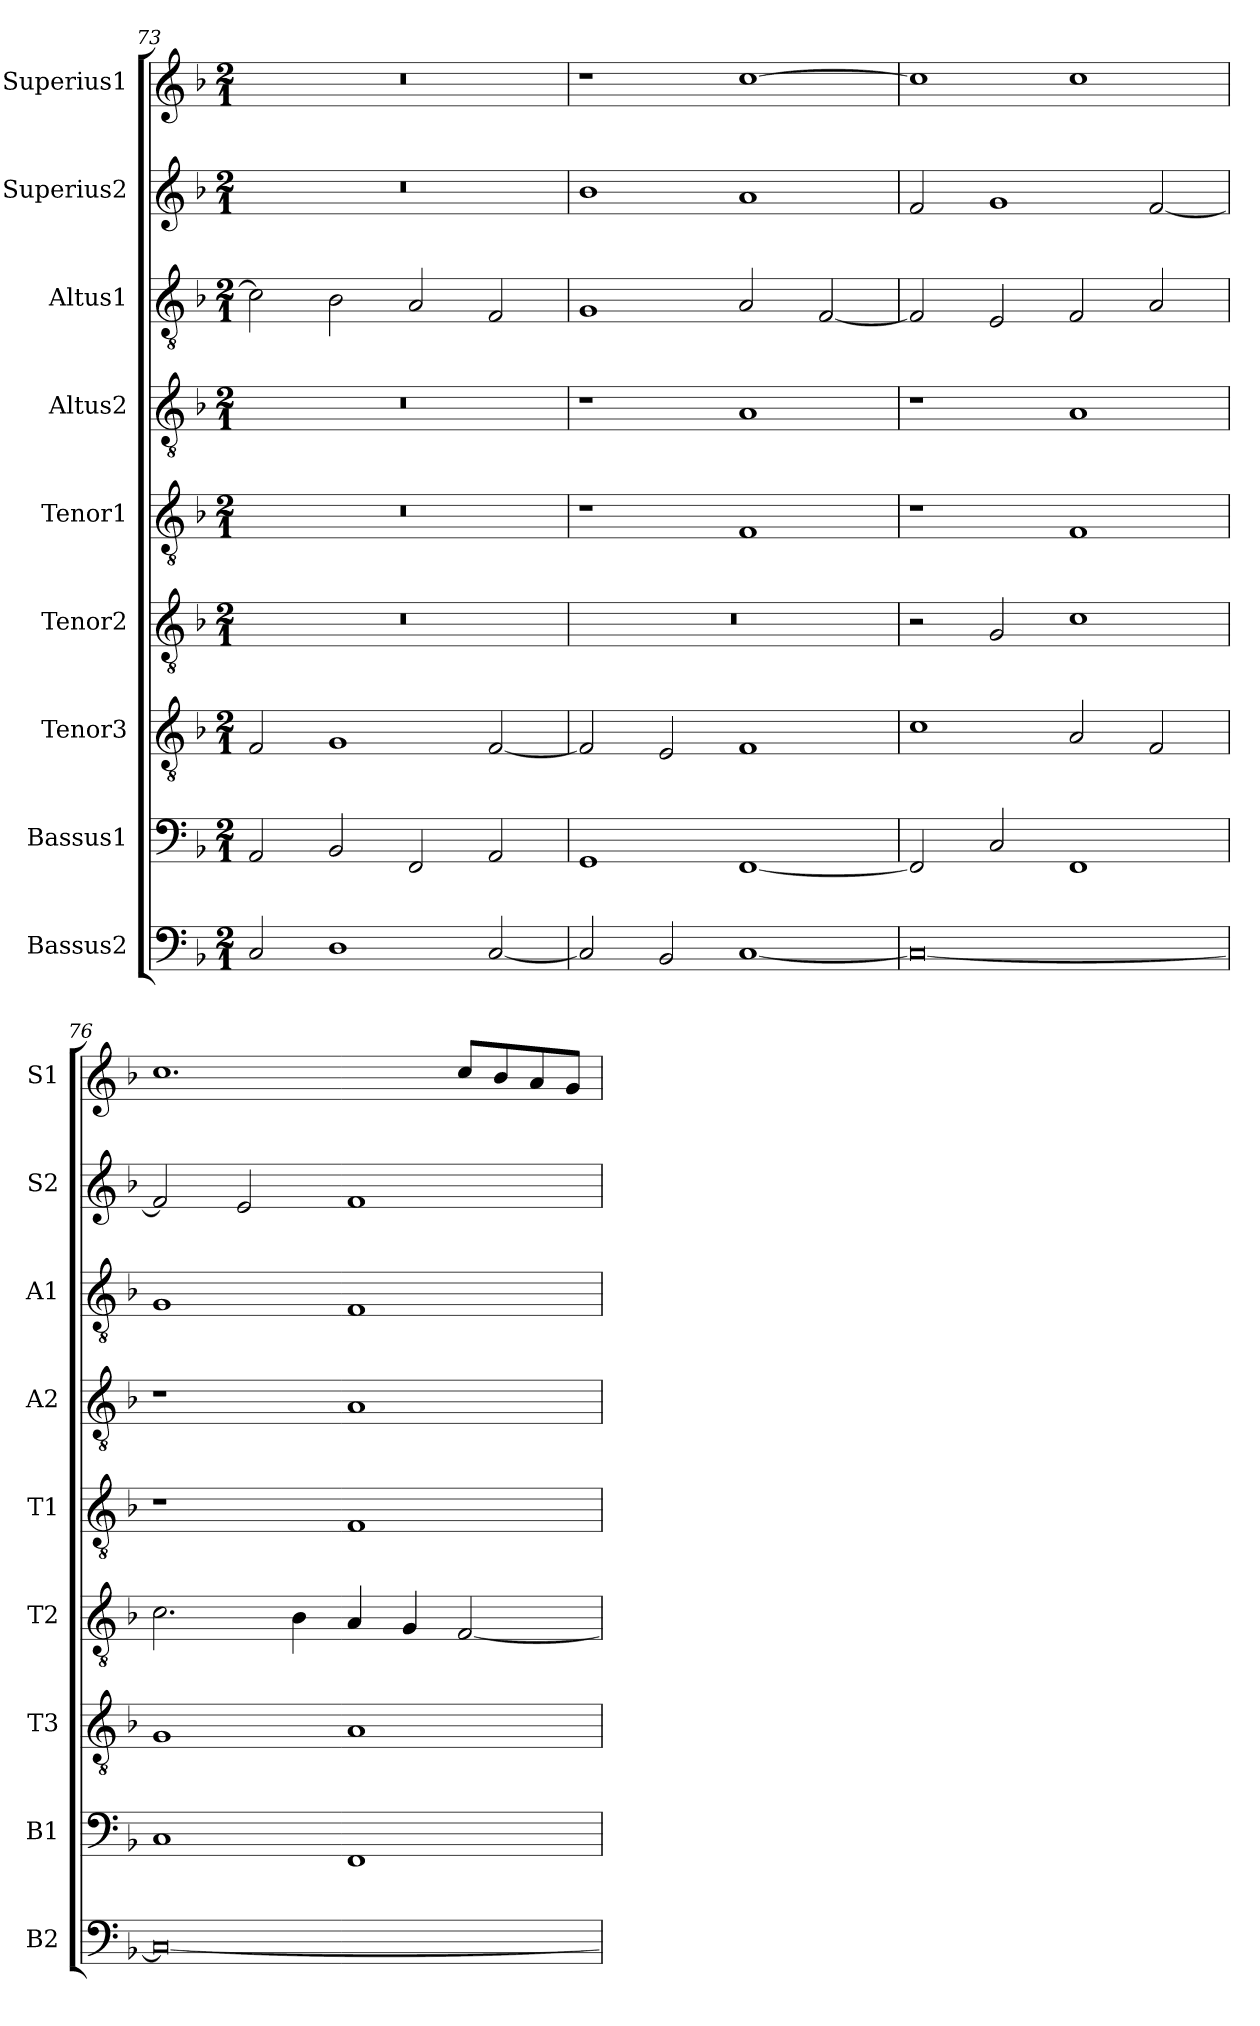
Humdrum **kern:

**kern	**kern	**kern	**kern	**kern	**kern	**kern	**kern	**kern
*part9	*part8	*part7	*part6	*part5	*part4	*part3	*part2	*part1
*staff9	*staff8	*staff7	*staff6	*staff5	*staff4	*staff3	*staff2	*staff1
*I"Bassus2	*I"Bassus1	*I"Tenor3	*I"Tenor2	*I"Tenor1	*I"Altus2	*I"Altus1	*I"Superius2	*I"Superius1
*I'B2	*I'B1	*I'T3	*I'T2	*I'T1	*I'A2	*I'A1	*I'S2	*I'S1
*clefF4	*clefF4	*clefGv2	*clefGv2	*clefGv2	*clefGv2	*clefGv2	*clefG2	*clefG2
*k[b-]	*k[b-]	*k[b-]	*k[b-]	*k[b-]	*k[b-]	*k[b-]	*k[b-]	*k[b-]
*d:	*d:	*d:	*d:	*d:	*d:	*d:	*d:	*d:
*M2/1	*M2/1	*M2/1	*M2/1	*M2/1	*M2/1	*M2/1	*M2/1	*M2/1
=73	=73	=73	=73	=73	=73	=73	=73	=73
2C	2AA	2F	0r	0r	0r	2c]	0r	0r
1D	2BB-	1G	.	.	.	2B-	.	.
.	2FF	.	.	.	.	2A	.	.
[2C	2AA	[2F	.	.	.	2F	.	.
=74	=74	=74	=74	=74	=74	=74	=74	=74
2C]	1GG	2F]	0r	1r	1r	1G	1b-	1r
2BB-	.	2E	.	.	.	.	.	.
[1C	[1FF	1F	.	1F	1A	2A	1a	[1cc
.	.	.	.	.	.	[2F	.	.
=75	=75	=75	=75	=75	=75	=75	=75	=75
0C_	2FF]	1c	2r	1r	1r	2F]	2f	1cc]
.	2C	.	2G	.	.	2E	1g	.
.	1FF	2A	1c	1F	1A	2F	.	1cc
.	.	2F	.	.	.	2A	[2f	.
=76	=76	=76	=76	=76	=76	=76	=76	=76
0C_	1C	1G	2.c	1r	1r	1G	2f]	1.cc
.	.	.	.	.	.	.	2e	.
.	.	.	4B-	.	.	.	.	.
.	1FF	1A	4A	1F	1A	1F	1f	.
.	.	.	4G	.	.	.	.	.
.	.	.	[2F	.	.	.	.	8cc/L
.	.	.	.	.	.	.	.	8b-/
.	.	.	.	.	.	.	.	8a/
.	.	.	.	.	.	.	.	8g/J
=	=	=	=	=	=	=	=	=
*-	*-	*-	*-	*-	*-	*-	*-	*-
